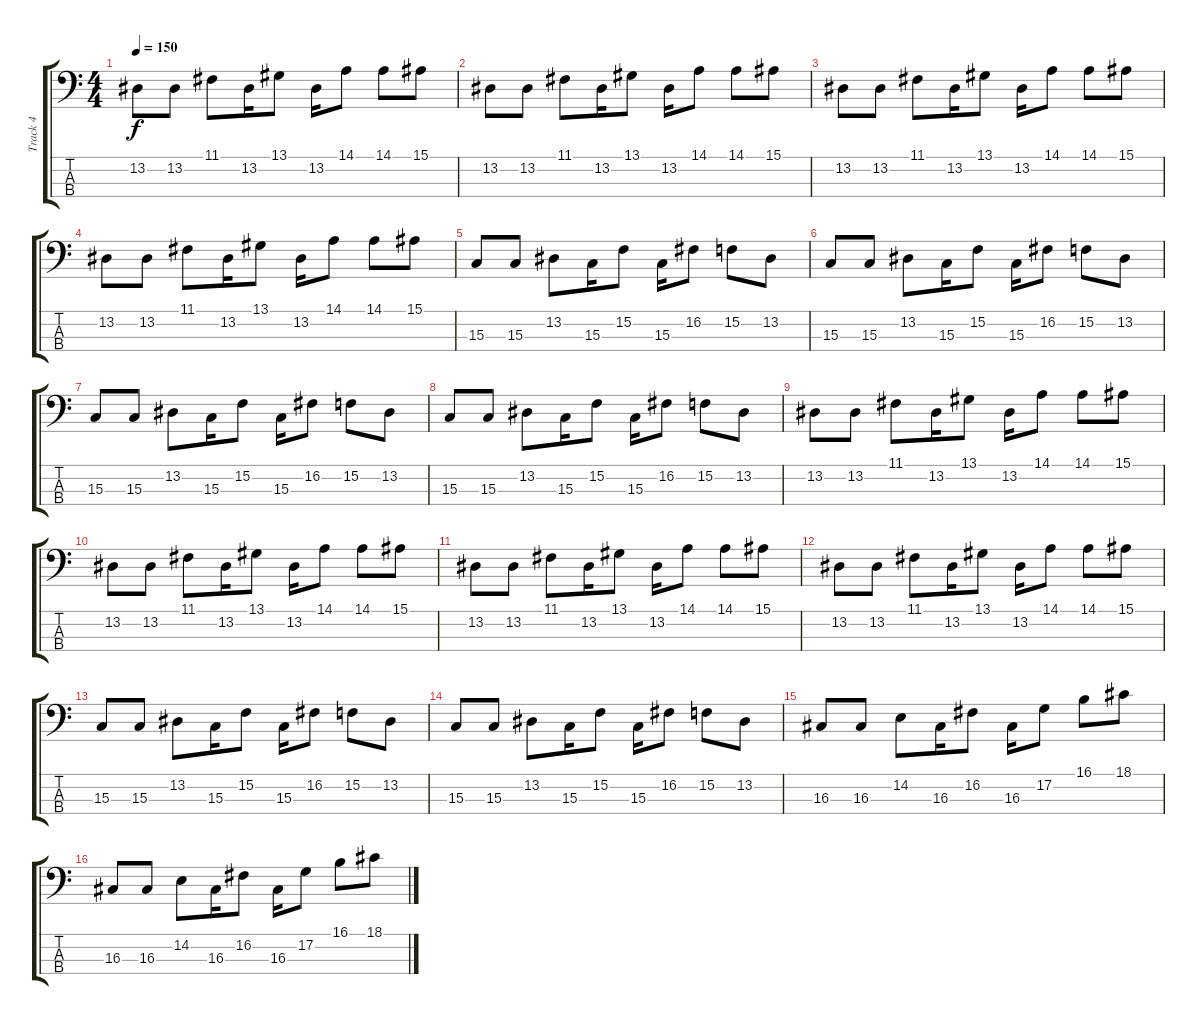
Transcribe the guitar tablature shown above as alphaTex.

\track ("Track 4" "Track 4") {instrument lead8bassandlead}
\staff {score tabs}
\tuning (G2 D2 A1 E1) {hide}
\ts (4 4)
\tempo 150
\clef f4
\ks c
13.2.8{dy f} 13.2.8 11.1.8 13.2.16 13.1.8 13.2.16 14.1.8 14.1.8 15.1.8 |
13.2.8 13.2.8 11.1.8 13.2.16 13.1.8 13.2.16 14.1.8 14.1.8 15.1.8 |
13.2.8 13.2.8 11.1.8 13.2.16 13.1.8 13.2.16 14.1.8 14.1.8 15.1.8 |
13.2.8 13.2.8 11.1.8 13.2.16 13.1.8 13.2.16 14.1.8 14.1.8 15.1.8 |
15.3.8 15.3.8 13.2.8 15.3.16 15.2.8 15.3.16 16.2.8 15.2.8 13.2.8 |
15.3.8 15.3.8 13.2.8 15.3.16 15.2.8 15.3.16 16.2.8 15.2.8 13.2.8 |
15.3.8 15.3.8 13.2.8 15.3.16 15.2.8 15.3.16 16.2.8 15.2.8 13.2.8 |
15.3.8 15.3.8 13.2.8 15.3.16 15.2.8 15.3.16 16.2.8 15.2.8 13.2.8 |
13.2.8 13.2.8 11.1.8 13.2.16 13.1.8 13.2.16 14.1.8 14.1.8 15.1.8 |
13.2.8 13.2.8 11.1.8 13.2.16 13.1.8 13.2.16 14.1.8 14.1.8 15.1.8 |
13.2.8 13.2.8 11.1.8 13.2.16 13.1.8 13.2.16 14.1.8 14.1.8 15.1.8 |
13.2.8 13.2.8 11.1.8 13.2.16 13.1.8 13.2.16 14.1.8 14.1.8 15.1.8 |
15.3.8 15.3.8 13.2.8 15.3.16 15.2.8 15.3.16 16.2.8 15.2.8 13.2.8 |
15.3.8 15.3.8 13.2.8 15.3.16 15.2.8 15.3.16 16.2.8 15.2.8 13.2.8 |
16.3.8 16.3.8 14.2.8 16.3.16 16.2.8 16.3.16 17.2.8 16.1.8 18.1.8 |
16.3.8 16.3.8 14.2.8 16.3.16 16.2.8 16.3.16 17.2.8 16.1.8 18.1.8
